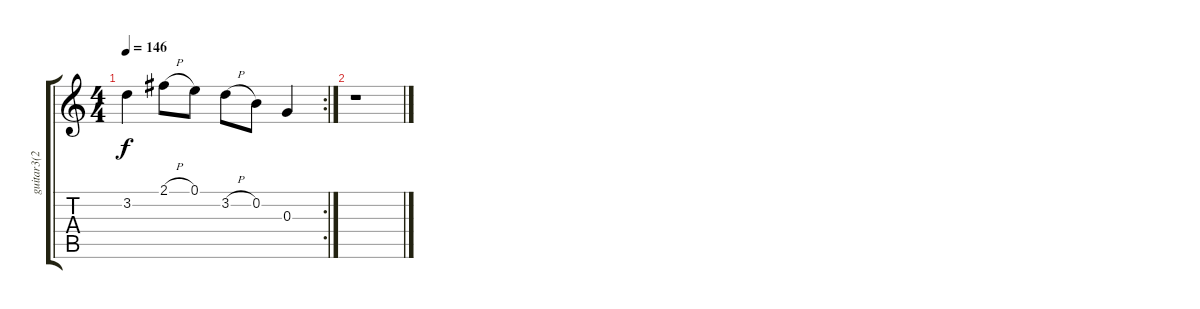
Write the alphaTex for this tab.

\track ("guitar3(2 gtrs arr one)" "guitar3(2 ") {instrument overdrivenguitar}
\staff {score tabs}
\tuning (E4 B3 G3 D3 A2 E2) {hide}
\rc 2
\ts (4 4)
\tempo 146
\clef g2
\ks c
3.2.4{dy f} 2.1{h}.8 0.1.8 3.2{h}.8 0.2.8 0.3.4 |
r.1
